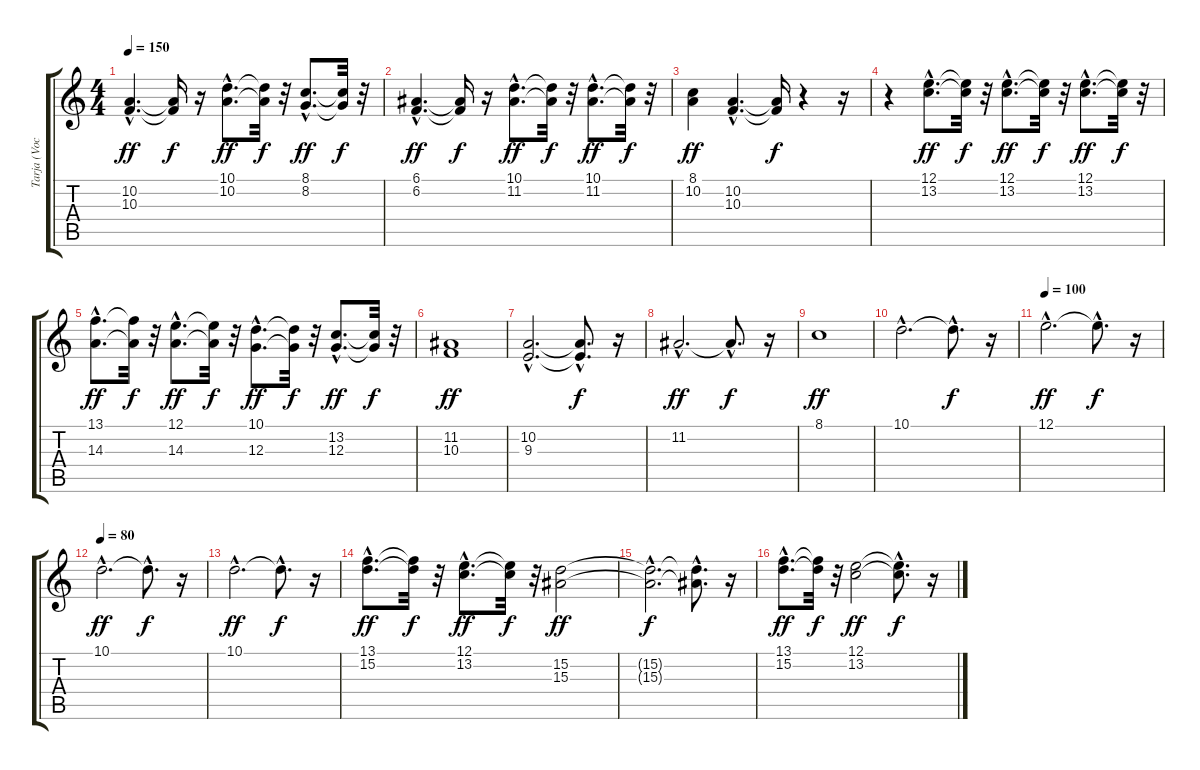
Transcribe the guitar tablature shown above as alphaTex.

\track ("Tarja (Vocals)" "Tarja (Voc") {instrument lead6voice}
\staff {score tabs}
\tuning (E4 B3 G3 D3 A2 E2) {hide}
\ts (4 4)
\tempo 150
\clef g2
\ks c
(10.2{hac} 10.3{hac}).4{d dy ff} (10.2{t} 10.3{t}).16{dy f} r.16 (10.1{hac} 10.2{hac}).8{d dy ff} (10.1{t} 10.2{t}).32{dy f} r.32 (8.1{hac} 8.2{hac}).8{d dy ff} (8.1{t} 8.2{t}).32{dy f} r.32 |
(6.1{hac} 6.2{hac}).4{d dy ff} (6.1{t} 6.2{t}).16{dy f} r.16 (10.1{hac} 11.2{hac}).8{d dy ff} (10.1{t} 11.2{t}).32{dy f} r.32 (10.1{hac} 11.2{hac}).8{d dy ff} (10.1{t} 11.2{t}).32{dy f} r.32 |
(8.1 10.2).4{dy ff} (10.2{hac} 10.3{hac}).4{d} (10.2{t} 10.3{t}).16{dy f} r.4 r.16 |
r.4 (12.1{hac} 13.2{hac}).8{d dy ff} (12.1{t} 13.2{t}).32{dy f} r.32 (12.1{hac} 13.2{hac}).8{d dy ff} (12.1{t} 13.2{t}).32{dy f} r.32 (12.1{hac} 13.2{hac}).8{d dy ff} (12.1{t} 13.2{t}).32{dy f} r.32 |
(13.1{hac} 14.3{hac}).8{d dy ff} (13.1{t} 14.3{t}).32{dy f} r.32 (12.1{hac} 14.3{hac}).8{d dy ff} (12.1{t} 14.3{t}).32{dy f} r.32 (10.1{hac} 12.3{hac}).8{d dy ff} (10.1{t} 12.3{t}).32{dy f} r.32 (13.2{hac} 12.3{hac}).8{d dy ff} (13.2{t} 12.3{t}).32{dy f} r.32 |
(11.2 10.3).1{dy ff} |
(10.2{hac} 9.3{hac}).2{d} (10.2{hac t} 9.3{hac t}).8{d dy f} r.16 |
11.2{hac}.2{d dy ff} 11.2{hac t}.8{d dy f} r.16 |
8.1.1{dy ff} |
10.1{hac}.2{d} 10.1{hac t}.8{d dy f} r.16 |
\tempo 100
12.1{hac}.2{d dy ff} 12.1{hac t}.8{d dy f} r.16 |
\tempo 80
10.1{hac}.2{d dy ff} 10.1{hac t}.8{d dy f} r.16 |
10.1{hac}.2{d dy ff} 10.1{hac t}.8{d dy f} r.16 |
(13.1{hac} 15.2{hac}).8{d dy ff} (13.1{t} 15.2{t}).32{dy f} r.32 (12.1{hac} 13.2{hac}).8{d dy ff} (12.1{t} 13.2{t}).32{dy f} r.32 (15.2 15.3).2{dy ff} |
(15.2{hac t} 15.3{hac t}).2{d dy f} (15.2{hac t} 15.3{hac t}).8{d} r.16 |
(13.1{hac} 15.2{hac}).8{d dy ff} (13.1{t} 15.2{t}).32{dy f} r.32 (12.1 13.2).2{dy ff} (12.1{hac t} 13.2{hac t}).8{d dy f} r.16
